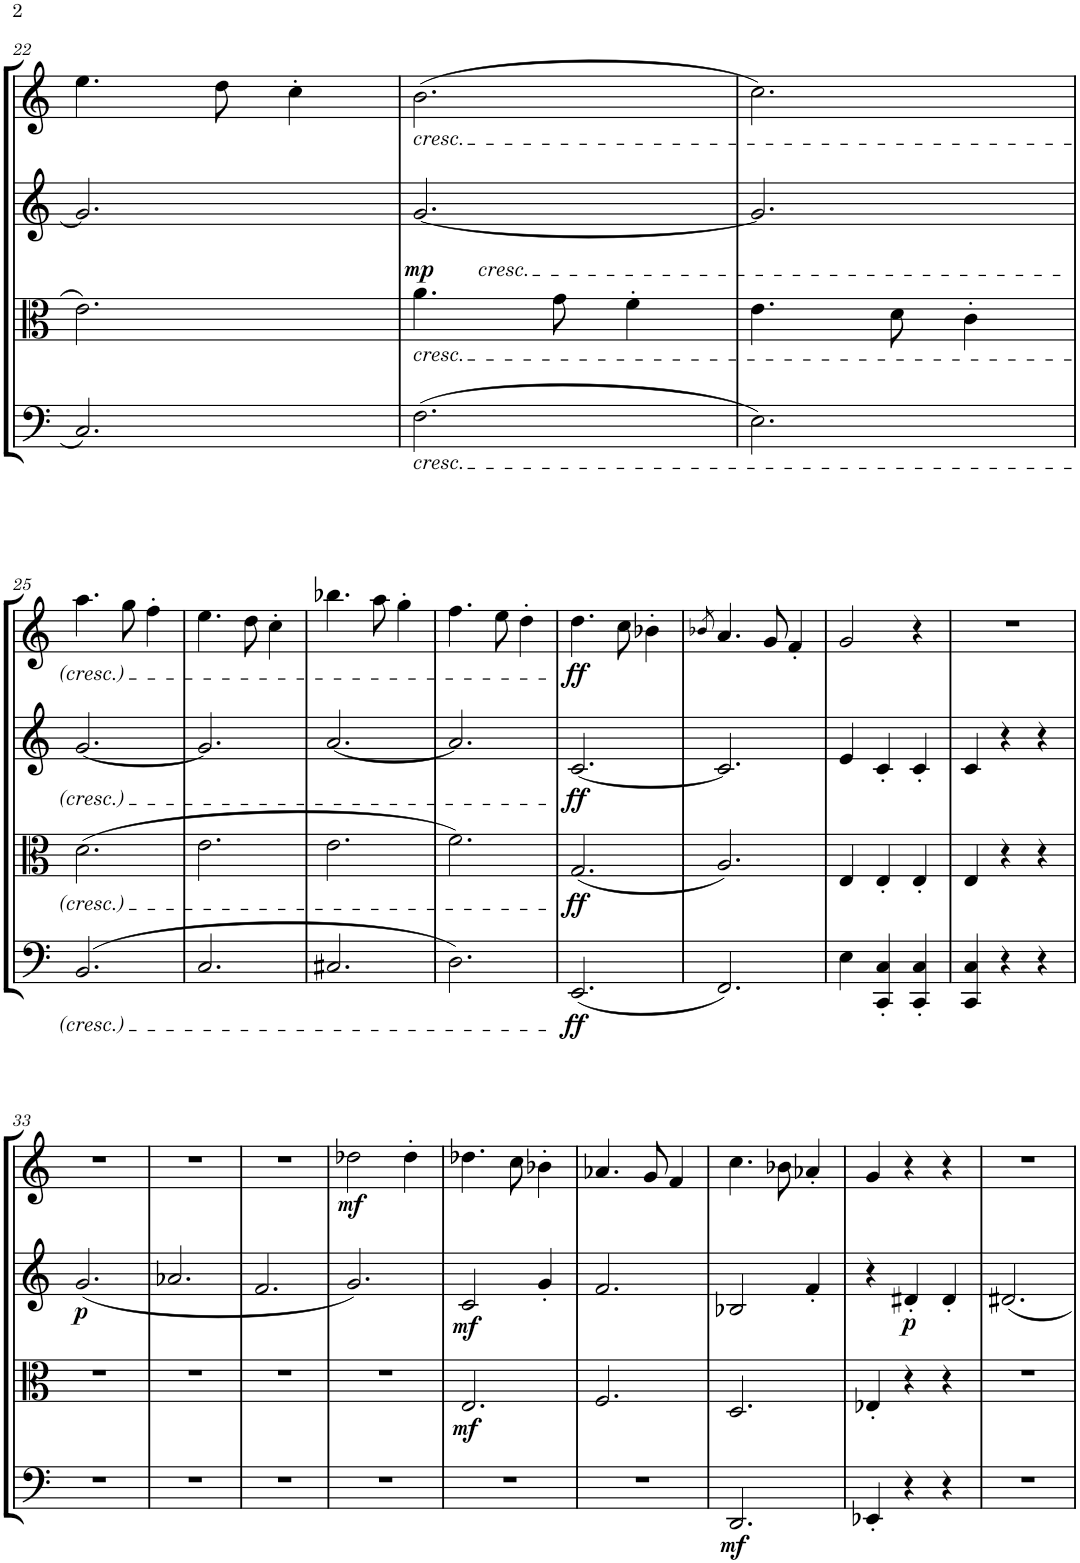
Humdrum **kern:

**kern	**dynam	**kern	**dynam	**kern	**dynam	**kern	**dynam
*part4	*part4	*part3	*part3	*part2	*part2	*part1	*part1
*staff4	*staff4	*staff3	*staff3	*staff2	*staff2	*staff1	*staff1
*I"Violoncello	*	*I"Viola	*	*I"Violin II	*	*I"Violin I	*
*I'Vc	*	*I'Vla	*	*I'Vln	*	*I'Vln	*
!!LO:PB:g=z
*clefF4	*	*clefC3	*	*clefG2	*	*clefG2	*
*k[]	*	*k[]	*	*k[]	*	*k[]	*
*M3/4	*	*M3/4	*	*M3/4	*	*M3/4	*
=22	=22	=22	=22	=22	=22	=22	=22
2.C/	.	2.e\	.	2.g/]	.	4.ee\	.
.	.	.	.	.	.	8dd\	.
.	.	.	.	.	.	4cc'\	.
=23	=23	=23	=23	=23	=23	=23	=23
!	!	!	!	!	!	!LO:TX:b:i:t=cresc.	!
!	!	!	!	!LO:TX:b:i:t=cresc.	!	!	!
!	!	!LO:TX:b:i:t=cresc.	!	!	!	!	!
!LO:TX:b:i:t=cresc.	!	!	!	!	!	!	!
!	!	!	!	!	!LO:DY:b	!	!
(2.F\	.	4.a\	.	[2.g/	mp	(2.b\	.
.	.	8g\	.	.	.	.	.
.	.	4f'\	.	.	.	.	.
=24	=24	=24	=24	=24	=24	=24	=24
2.E\)	.	4.e\	.	2.g/]	.	2.cc\)	.
.	.	8d\	.	.	.	.	.
.	.	4c'\	.	.	.	.	.
!!LO:LB:g=z
=25	=25	=25	=25	=25	=25	=25	=25
(2.BB/	.	(2.d\	.	[2.g/	.	4.aa\	.
.	.	.	.	.	.	8gg\	.
.	.	.	.	.	.	4ff'\	.
=26	=26	=26	=26	=26	=26	=26	=26
2.C/	.	2.e\	.	2.g/]	.	4.ee\	.
.	.	.	.	.	.	8dd\	.
.	.	.	.	.	.	4cc'\	.
=27	=27	=27	=27	=27	=27	=27	=27
2.C#X/	.	2.e\	.	[2.a/	.	4.bb-X\	.
.	.	.	.	.	.	8aa\	.
.	.	.	.	.	.	4gg'\	.
=28	=28	=28	=28	=28	=28	=28	=28
2.D\)	.	2.f\)	.	2.a/]	.	4.ff\	.
.	.	.	.	.	.	8ee\	.
.	.	.	.	.	.	4dd'\	.
=29	=29	=29	=29	=29	=29	=29	=29
!	!LO:DY:b	!	!LO:DY:b	!	!LO:DY:b	!	!LO:DY:b
(2.EE/	ff	(2.G/	ff	[2.c/	ff	4.dd\	ff
.	.	.	.	.	.	8cc\	.
.	.	.	.	.	.	4b-X'\	.
=30	=30	=30	=30	=30	=30	=30	=30
.	.	.	.	.	.	8qb-X/	.
2.FF/)	.	2.A/)	.	2.c/]	.	4.a/	.
.	.	.	.	.	.	8g/	.
.	.	.	.	.	.	4f'/	.
=31	=31	=31	=31	=31	=31	=31	=31
4E\	.	4E/	.	4e/	.	2g/	.
4CC/' 4C/'	.	4E'/	.	4c'/	.	.	.
4CC/' 4C/'	.	4E'/	.	4c'/	.	4r	.
=32	=32	=32	=32	=32	=32	=32	=32
4CC/ 4C/	.	4E/	.	4c/	.	2.r	.
4r	.	4r	.	4r	.	.	.
4r	.	4r	.	4r	.	.	.
!!LO:LB:g=z
=33	=33	=33	=33	=33	=33	=33	=33
!	!	!	!	!	!LO:DY:b	!	!
2.r	.	2.r	.	(2.g/	p	2.r	.
=34	=34	=34	=34	=34	=34	=34	=34
2.r	.	2.r	.	2.a-X/	.	2.r	.
=35	=35	=35	=35	=35	=35	=35	=35
2.r	.	2.r	.	2.f/	.	2.r	.
=36	=36	=36	=36	=36	=36	=36	=36
!	!	!	!	!	!	!	!LO:DY:b
2.r	.	2.r	.	2.g/)	.	2dd-X\	mf
.	.	.	.	.	.	4dd-'\	.
=37	=37	=37	=37	=37	=37	=37	=37
!	!	!	!LO:DY:b	!	!LO:DY:b	!	!
2.r	.	2.E/	mf	2c/	mf	4.dd-X\	.
.	.	.	.	.	.	8cc\	.
.	.	.	.	4g'/	.	4b-X'\	.
=38	=38	=38	=38	=38	=38	=38	=38
2.r	.	2.F/	.	2.f/	.	4.a-X/	.
.	.	.	.	.	.	8g/	.
.	.	.	.	.	.	4f/	.
=39	=39	=39	=39	=39	=39	=39	=39
!	!LO:DY:b	!	!	!	!	!	!
2.DD/	mf	2.D/	.	2B-X/	.	4.cc\	.
.	.	.	.	.	.	8b-X\	.
.	.	.	.	4f'/	.	4a-X'/	.
=40	=40	=40	=40	=40	=40	=40	=40
4EE-X'/	.	4E-X'/	.	4r	.	4g/	.
!	!	!	!	!	!LO:DY:b	!	!
4r	.	4r	.	4d#X'/	p	4r	.
4r	.	4r	.	4d#'/	.	4r	.
=41	=41	=41	=41	=41	=41	=41	=41
2.r	.	2.r	.	2.d#X/	.	2.r	.
=	=	=	=	=	=	=	=
*-	*-	*-	*-	*-	*-	*-	*-
